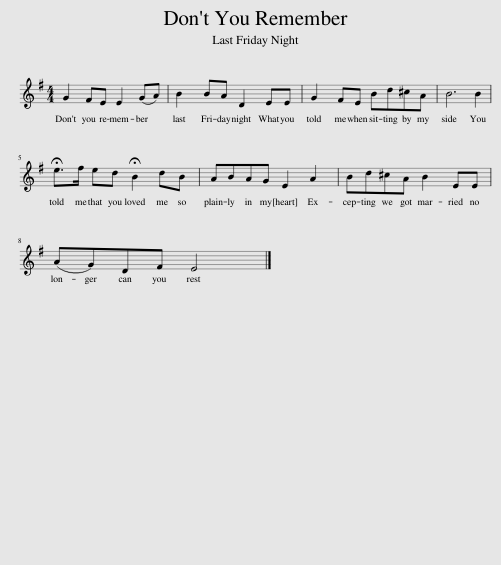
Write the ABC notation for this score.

X:1
L:1/8
M:4/4
I:linebreak $
K:Emin
V:1 treble
V:1
 G2 FE E2 (GA) | B2 BA D2 EE | G2 FE Bd^cA | B6 B2 |$ !fermata!e>f ed !fermata!B2 dB | %5
 ABAG E2 A2 | Bd^cA B2 EE |$ (AG)DF E4 |] %8
